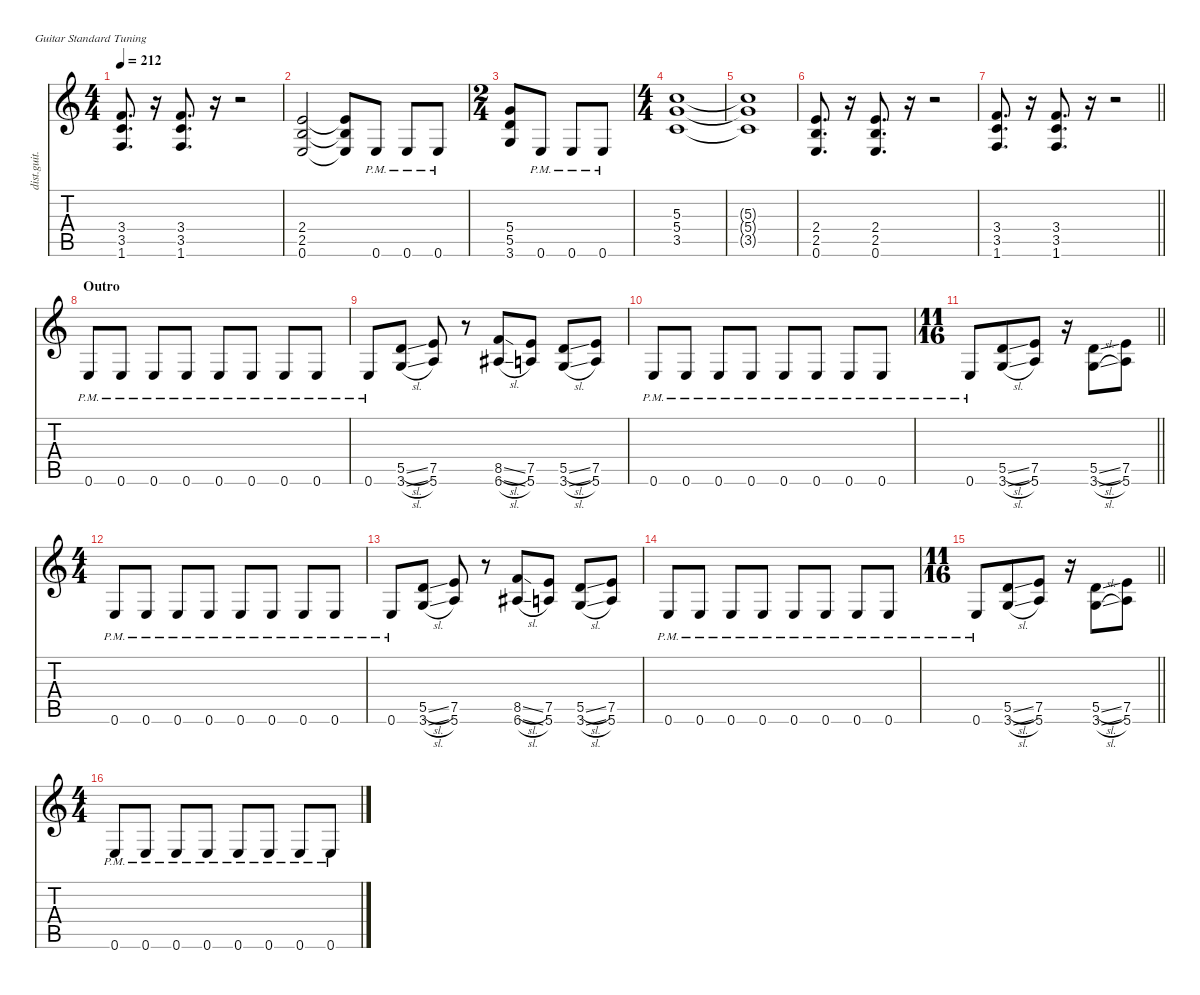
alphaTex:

\defaultSystemsLayout 4
\hideDynamics
\bracketExtendMode nobrackets
\track ("James Hetfield" "dist.guit.") {instrument distortionguitar}
\staff {score tabs}
\tuning (E4 B3 G3 D3 A2 E2)
\ts (4 4)
\tempo 212
\clef g2
\ks c
(3.4 3.5 1.6).8{d dy fff beam Up} r.16{beam Down} (3.4 3.5 1.6).8{d beam Up} r.16{beam Down} r.2{beam Down} |
(2.4 2.5 0.6).2{beam Up} (2.4{t} 2.5{t} 0.6{t}).8{dy f beam Up} 0.6{pm}.8{dy fff beam Up} 0.6{pm}.8{beam Up} 0.6{pm}.8{beam Up} |
\ts (2 4)
\beaming (8 2 2)
(5.4 5.5 3.6).8{dy f beam Up} 0.6{pm}.8{dy fff beam Up} 0.6{pm}.8{beam Up} 0.6{pm}.8{beam Up} |
\ts (4 4)
\beaming (8 2 2 2 2)
(5.3 5.4 3.5).1{beam Up} |
(5.3{t} 5.4{t} 3.5{t}).1{dy f beam Up} |
(2.4 2.5 0.6).8{d dy fff beam Up} r.16{beam Down} (2.4 2.5 0.6).8{d beam Up} r.16{beam Down} r.2{beam Down} |
\barLineRight lightlight
(3.4 3.5 1.6).8{d beam Up} r.16{beam Down} (3.4 3.5 1.6).8{d beam Up} r.16{beam Down} r.2{beam Down} |
\section ("" "Outro")
0.6{pm}.8{beam Up} 0.6{pm}.8{beam Up} 0.6{pm}.8{beam Up} 0.6{pm}.8{beam Up} 0.6{pm}.8{beam Up} 0.6{pm}.8{beam Up} 0.6{pm}.8{beam Up} 0.6{pm}.8{beam Up} |
0.6{pm}.8{beam Up} (5.5{sl} 3.6{sl}).8{beam Up} (7.5 5.6).8{beam Up} r.8{beam Down} (8.5{sl} 6.6{sl acc #}).8{beam Up} (7.5 5.6).8{beam Up} (5.5{sl} 3.6{sl}).8{beam Up} (7.5 5.6).8{dy f beam Up} |
0.6{pm}.8{dy fff beam Up} 0.6{pm}.8{beam Up} 0.6{pm}.8{beam Up} 0.6{pm}.8{beam Up} 0.6{pm}.8{beam Up} 0.6{pm}.8{beam Up} 0.6{pm}.8{beam Up} 0.6{pm}.8{beam Up} |
\ts (11 16)
\beaming (8 3 2)
\barLineRight lightlight
0.6{pm}.8{beam Up} (5.5{sl} 3.6{sl}).8{beam Up} (7.5 5.6).8{beam Up} r.16{beam Down} (5.5{sl} 3.6{sl}).8{beam Up} (7.5 5.6).8{dy f beam Up} |
\ts (4 4)
\beaming (8 2 2 2 2)
0.6{pm}.8{dy fff beam Up} 0.6{pm}.8{beam Up} 0.6{pm}.8{beam Up} 0.6{pm}.8{beam Up} 0.6{pm}.8{beam Up} 0.6{pm}.8{beam Up} 0.6{pm}.8{beam Up} 0.6{pm}.8{beam Up} |
0.6{pm}.8{beam Up} (5.5{sl} 3.6{sl}).8{beam Up} (7.5 5.6).8{beam Up} r.8{beam Down} (8.5{sl} 6.6{sl acc #}).8{beam Up} (7.5 5.6).8{beam Up} (5.5{sl} 3.6{sl}).8{beam Up} (7.5 5.6).8{dy f beam Up} |
0.6{pm}.8{dy fff beam Up} 0.6{pm}.8{beam Up} 0.6{pm}.8{beam Up} 0.6{pm}.8{beam Up} 0.6{pm}.8{beam Up} 0.6{pm}.8{beam Up} 0.6{pm}.8{beam Up} 0.6{pm}.8{beam Up} |
\ts (11 16)
\beaming (8 3 2)
\barLineRight lightlight
0.6{pm}.8{beam Up} (5.5{sl} 3.6{sl}).8{beam Up} (7.5 5.6).8{beam Up} r.16{beam Down} (5.5{sl} 3.6{sl}).8{beam Up} (7.5 5.6).8{dy f beam Up} |
\ts (4 4)
\beaming (8 2 2 2 2)
0.6{pm}.8{dy fff beam Up} 0.6{pm}.8{beam Up} 0.6{pm}.8{beam Up} 0.6{pm}.8{beam Up} 0.6{pm}.8{beam Up} 0.6{pm}.8{beam Up} 0.6{pm}.8{beam Up} 0.6{pm}.8{beam Up}
